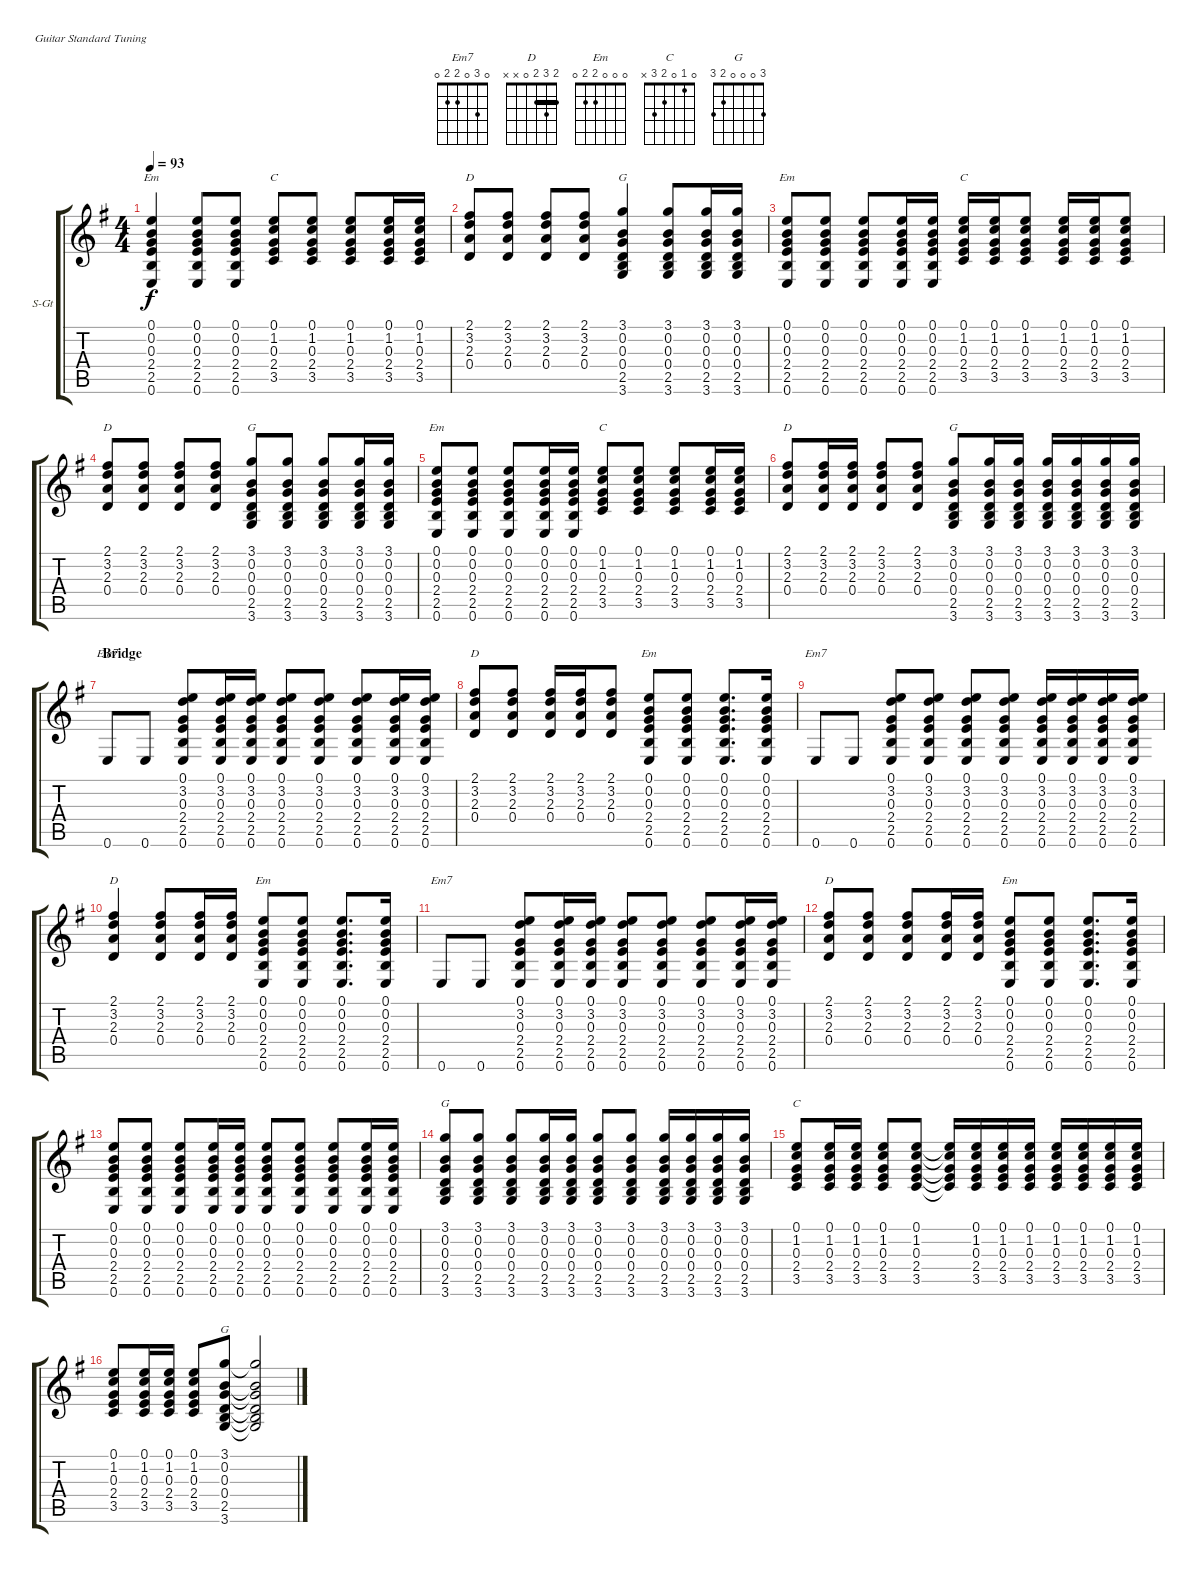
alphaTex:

\bracketExtendMode groupsimilarinstruments
\firstSystemTrackNameOrientation horizontal
\otherSystemsTrackNameOrientation horizontal
\track ("Guitar 2" "S-Gt") {instrument acousticguitarsteel}
\staff {score tabs}
\tuning (E4 B3 G3 D3 A2 E2)
\chord ("Em7" 0 3 0 2 2 0)
\chord ("D" 2 3 2 0 x x) {barre 2}
\chord ("Em" 0 0 0 2 2 0)
\chord ("C" 0 1 0 2 3 x)
\chord ("G" 3 0 0 0 2 3)
\ts (4 4)
\tempo 93
\clef g2
\ks g
(0.1 0.2 0.3 2.4 2.5 0.6).4{ch "Em" dy f} (0.1 0.2 0.3 2.4 2.5 0.6).8 (0.1 0.2 0.3 2.4 2.5 0.6).8 (0.1 1.2 0.3 2.4 3.5).8{ch "C"} (0.1 1.2 0.3 2.4 3.5).8 (0.1 1.2 0.3 2.4 3.5).8 (0.1 1.2 0.3 2.4 3.5).16 (0.1 1.2 0.3 2.4 3.5).16 |
(2.1 3.2 2.3 0.4).8{ch "D"} (2.1 3.2 2.3 0.4).8 (2.1 3.2 2.3 0.4).8 (2.1 3.2 2.3 0.4).8 (3.1 0.2 0.3 0.4 2.5 3.6).4{ch "G"} (3.1 0.2 0.3 0.4 2.5 3.6).8 (3.1 0.2 0.3 0.4 2.5 3.6).16 (3.1 0.2 0.3 0.4 2.5 3.6).16 |
(0.1 0.2 0.3 2.4 2.5 0.6).8{ch "Em"} (0.1 0.2 0.3 2.4 2.5 0.6).8 (0.1 0.2 0.3 2.4 2.5 0.6).8 (0.1 0.2 0.3 2.4 2.5 0.6).16 (0.1 0.2 0.3 2.4 2.5 0.6).16 (0.1 1.2 0.3 2.4 3.5).16{ch "C"} (0.1 1.2 0.3 2.4 3.5).16 (0.1 1.2 0.3 2.4 3.5).8 (0.1 1.2 0.3 2.4 3.5).16 (0.1 1.2 0.3 2.4 3.5).16 (0.1 1.2 0.3 2.4 3.5).8 |
(2.1 3.2 2.3 0.4).8{ch "D"} (2.1 3.2 2.3 0.4).8 (2.1 3.2 2.3 0.4).8 (2.1 3.2 2.3 0.4).8 (3.1 0.2 0.3 0.4 2.5 3.6).8{ch "G"} (3.1 0.2 0.3 0.4 2.5 3.6).8 (3.1 0.2 0.3 0.4 2.5 3.6).8 (3.1 0.2 0.3 0.4 2.5 3.6).16 (3.1 0.2 0.3 0.4 2.5 3.6).16 |
(0.1 0.2 0.3 2.4 2.5 0.6).8{ch "Em"} (0.1 0.2 0.3 2.4 2.5 0.6).8 (0.1 0.2 0.3 2.4 2.5 0.6).8 (0.1 0.2 0.3 2.4 2.5 0.6).16 (0.1 0.2 0.3 2.4 2.5 0.6).16 (0.1 1.2 0.3 2.4 3.5).8{ch "C"} (0.1 1.2 0.3 2.4 3.5).8 (0.1 1.2 0.3 2.4 3.5).8 (0.1 1.2 0.3 2.4 3.5).16 (0.1 1.2 0.3 2.4 3.5).16 |
(2.1 3.2 2.3 0.4).8{ch "D"} (2.1 3.2 2.3 0.4).16 (2.1 3.2 2.3 0.4).16 (2.1 3.2 2.3 0.4).8 (2.1 3.2 2.3 0.4).8 (3.1 0.2 0.3 0.4 2.5 3.6).8{ch "G"} (3.1 0.2 0.3 0.4 2.5 3.6).16 (3.1 0.2 0.3 0.4 2.5 3.6).16 (3.1 0.2 0.3 0.4 2.5 3.6).16 (3.1 0.2 0.3 0.4 2.5 3.6).16 (3.1 0.2 0.3 0.4 2.5 3.6).16 (3.1 0.2 0.3 0.4 2.5 3.6).16 |
\section ("" "Bridge")
0.6.8{ch "Em7"} 0.6.8 (0.1 3.2 0.3 2.4 2.5 0.6).8 (0.1 3.2 0.3 2.4 2.5 0.6).16 (0.1 3.2 0.3 2.4 2.5 0.6).16 (0.1 3.2 0.3 2.4 2.5 0.6).8 (0.1 3.2 0.3 2.4 2.5 0.6).8 (0.1 3.2 0.3 2.4 2.5 0.6).8 (0.1 3.2 0.3 2.4 2.5 0.6).16 (0.1 3.2 0.3 2.4 2.5 0.6).16 |
(2.1 3.2 2.3 0.4).8{ch "D"} (2.1 3.2 2.3 0.4).8 (2.1 3.2 2.3 0.4).16 (2.1 3.2 2.3 0.4).16 (2.1 3.2 2.3 0.4).8 (0.1 0.2 0.3 2.4 2.5 0.6).8{ch "Em"} (0.1 0.2 0.3 2.4 2.5 0.6).8 (0.1 0.2 0.3 2.4 2.5 0.6).8{d} (0.1 0.2 0.3 2.4 2.5 0.6).16 |
0.6.8{ch "Em7"} 0.6.8 (0.1 3.2 0.3 2.4 2.5 0.6).8 (0.1 3.2 0.3 2.4 2.5 0.6).8 (0.1 3.2 0.3 2.4 2.5 0.6).8 (0.1 3.2 0.3 2.4 2.5 0.6).8 (0.1 3.2 0.3 2.4 2.5 0.6).16 (0.1 3.2 0.3 2.4 2.5 0.6).16 (0.1 3.2 0.3 2.4 2.5 0.6).16 (0.1 3.2 0.3 2.4 2.5 0.6).16 |
(2.1 3.2 2.3 0.4).4{ch "D"} (2.1 3.2 2.3 0.4).8 (2.1 3.2 2.3 0.4).16 (2.1 3.2 2.3 0.4).16 (0.1 0.2 0.3 2.4 2.5 0.6).8{ch "Em"} (0.1 0.2 0.3 2.4 2.5 0.6).8 (0.1 0.2 0.3 2.4 2.5 0.6).8{d} (0.1 0.2 0.3 2.4 2.5 0.6).16 |
0.6.8{ch "Em7"} 0.6.8 (0.1 3.2 0.3 2.4 2.5 0.6).8 (0.1 3.2 0.3 2.4 2.5 0.6).16 (0.1 3.2 0.3 2.4 2.5 0.6).16 (0.1 3.2 0.3 2.4 2.5 0.6).8 (0.1 3.2 0.3 2.4 2.5 0.6).8 (0.1 3.2 0.3 2.4 2.5 0.6).8 (0.1 3.2 0.3 2.4 2.5 0.6).16 (0.1 3.2 0.3 2.4 2.5 0.6).16 |
(2.1 3.2 2.3 0.4).8{ch "D"} (2.1 3.2 2.3 0.4).8 (2.1 3.2 2.3 0.4).8 (2.1 3.2 2.3 0.4).16 (2.1 3.2 2.3 0.4).16 (0.1 0.2 0.3 2.4 2.5 0.6).8{ch "Em"} (0.1 0.2 0.3 2.4 2.5 0.6).8 (0.1 0.2 0.3 2.4 2.5 0.6).8{d} (0.1 0.2 0.3 2.4 2.5 0.6).16 |
(0.1 0.2 0.3 2.4 2.5 0.6).8 (0.1 0.2 0.3 2.4 2.5 0.6).8 (0.1 0.2 0.3 2.4 2.5 0.6).8 (0.1 0.2 0.3 2.4 2.5 0.6).16 (0.1 0.2 0.3 2.4 2.5 0.6).16 (0.1 0.2 0.3 2.4 2.5 0.6).8 (0.1 0.2 0.3 2.4 2.5 0.6).8 (0.1 0.2 0.3 2.4 2.5 0.6).8 (0.1 0.2 0.3 2.4 2.5 0.6).16 (0.1 0.2 0.3 2.4 2.5 0.6).16 |
(3.1 0.2 0.3 0.4 2.5 3.6).8{ch "G"} (3.1 0.2 0.3 0.4 2.5 3.6).8 (3.1 0.2 0.3 0.4 2.5 3.6).8 (3.1 0.2 0.3 0.4 2.5 3.6).16 (3.1 0.2 0.3 0.4 2.5 3.6).16 (3.1 0.2 0.3 0.4 2.5 3.6).8 (3.1 0.2 0.3 0.4 2.5 3.6).8 (3.1 0.2 0.3 0.4 2.5 3.6).16 (3.1 0.2 0.3 0.4 2.5 3.6).16 (3.1 0.2 0.3 0.4 2.5 3.6).16 (3.1 0.2 0.3 0.4 2.5 3.6).16 |
(0.1 1.2 0.3 2.4 3.5).8{ch "C"} (0.1 1.2 0.3 2.4 3.5).16 (0.1 1.2 0.3 2.4 3.5).16 (0.1 1.2 0.3 2.4 3.5).8 (0.1 1.2 0.3 2.4 3.5).8 (0.1{t} 1.2{t} 0.3{t} 2.4{t} 3.5{t}).16 (0.1 1.2 0.3 2.4 3.5).16 (0.1 1.2 0.3 2.4 3.5).16 (0.1 1.2 0.3 2.4 3.5).16 (0.1 1.2 0.3 2.4 3.5).16 (0.1 1.2 0.3 2.4 3.5).16 (0.1 1.2 0.3 2.4 3.5).16 (0.1 1.2 0.3 2.4 3.5).16 |
(0.1 1.2 0.3 2.4 3.5).8 (0.1 1.2 0.3 2.4 3.5).16 (0.1 1.2 0.3 2.4 3.5).16 (0.1 1.2 0.3 2.4 3.5).8 (3.1 0.2 0.3 0.4 2.5 3.6).8{ch "G"} (3.1{t} 0.2{t} 0.3{t} 0.4{t} 2.5{t} 3.6{t}).2
